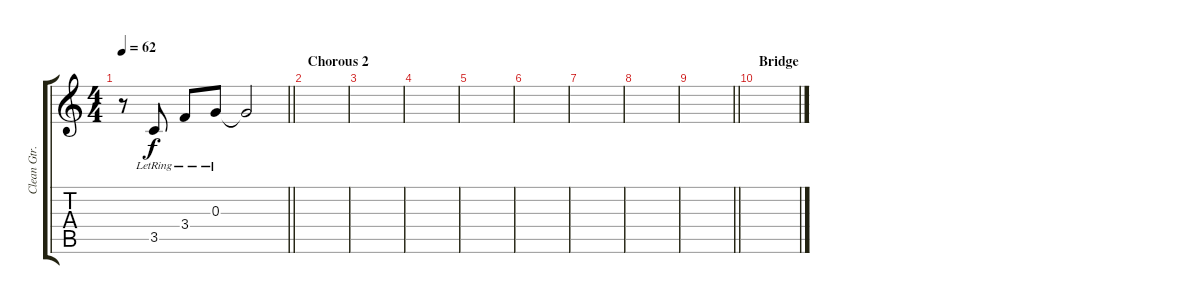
\track ("Clean Gtr. 2" "Clean Gtr.") {instrument electricguitarclean}
\staff {score tabs}
\tuning (E4 B3 G3 D3 A2 D2) {hide}
\ts (4 4)
\tempo 62
\clef g2
\barLineRight lightlight
\ks c
r.8{dy f} 3.5{lr}.8 3.4{lr}.8 0.3{lr}.8 0.3{t}.2 |
\section ("" "Chorous 2")
|
|
|
|
|
|
|
\barLineRight lightlight
|
\section ("" "Bridge")
